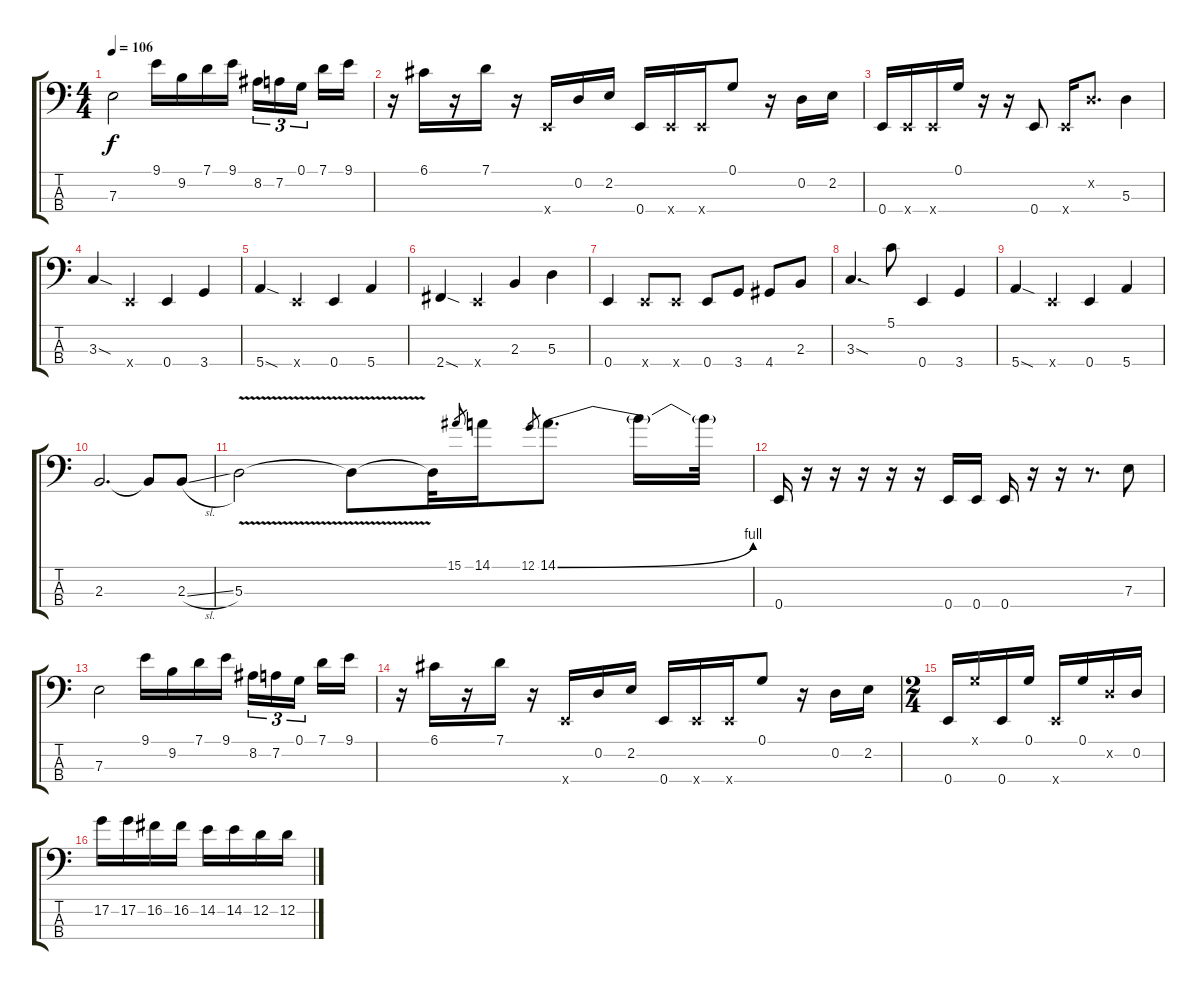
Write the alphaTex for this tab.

\track "" {instrument slapbass1}
\staff {score tabs}
\tuning (G2 D2 A1 E1) {hide}
\ts (4 4)
\tempo 106
\clef f4
\ks c
7.3.2{dy f} 9.1.16 9.2.16 7.1.16 9.1.16 8.2.16{tu (3 2)} 7.2.16{tu (3 2)} 0.1.16{tu (3 2) beam splitsecondary} 7.1.16 9.1.16 |
r.16 6.1.16 r.16 7.1.16 r.16 0.4{x}.16 0.2.16 2.2.16 0.4.16 0.4{x}.16 0.4{x}.16 0.1.8 r.16 0.2.16 2.2.16 |
0.4.16 0.4{x}.16 0.4{x}.16 0.1.16 r.16 r.16 0.4.8 0.4{x}.16 0.2{x}.8{d} 5.3.4 |
3.3{sod}.4 0.4{x}.4 0.4.4 3.4.4 |
5.4{sod}.4 0.4{x}.4 0.4.4 5.4.4 |
2.4{sod}.4 0.4{x}.4 2.3.4 5.3.4 |
0.4.4 0.4{x}.8 0.4{x}.8 0.4.8 3.4.8 4.4.8 2.3.8 |
3.3{sod}.4{d} 5.1.8 0.4.4 3.4.4 |
5.4{sod}.4 0.4{x}.4 0.4.4 5.4.4 |
2.3.2{d} 2.3{t}.8 2.3{sl}.8 |
5.3{v}.2 5.3{t}.8 5.3{t}.32 15.1.8{gr} 14.1.16 12.1.8{gr} 14.1{be (bend 0 0 60 4)}.8{d} 14.1{t}.16 14.1{t}.32 |
0.4.16 r.16 r.16 r.16 r.16 r.16 0.4.16 0.4.16 0.4.16 r.16 r.16 r.8{d} 7.3.8 |
7.3.2 9.1.16 9.2.16 7.1.16 9.1.16 8.2.16{tu (3 2)} 7.2.16{tu (3 2)} 0.1.16{tu (3 2) beam splitsecondary} 7.1.16 9.1.16 |
r.16 6.1.16 r.16 7.1.16 r.16 0.4{x}.16 0.2.16 2.2.16 0.4.16 0.4{x}.16 0.4{x}.16 0.1.8 r.16 0.2.16 2.2.16 |
\ts (2 4)
0.4.16 0.1{x}.16 0.4.16 0.1.16 0.4{x}.16 0.1.16 0.2{x}.16 0.2.16 |
17.2.16{instrument electricbassfinger} 17.2.16 16.2.16 16.2.16 14.2.16 14.2.16 12.2.16 12.2.16
